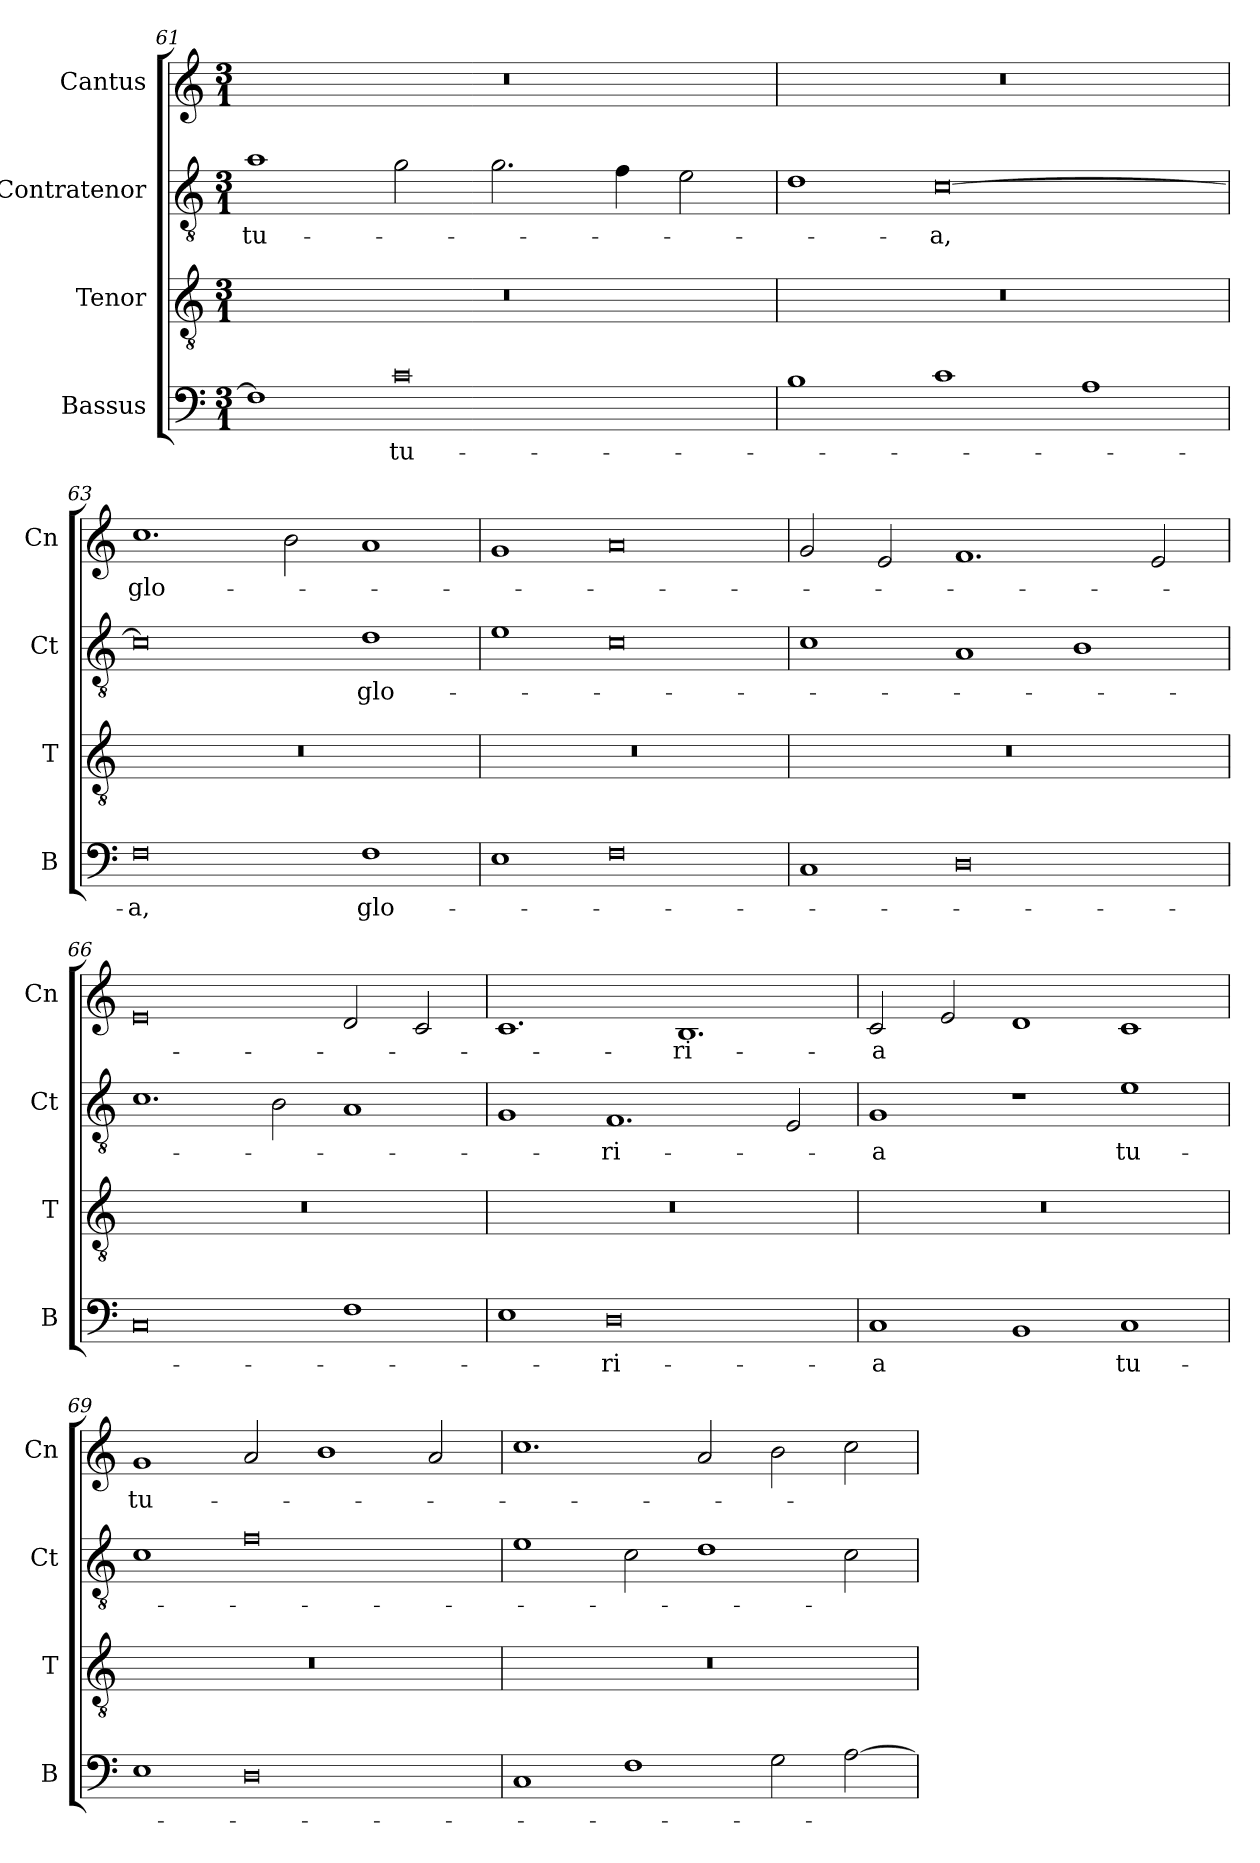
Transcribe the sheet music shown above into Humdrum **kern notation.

**kern	**text	**kern	**kern	**text	**kern	**text
*part4	*part4	*part3	*part2	*part2	*part1	*part1
*staff4	*staff4	*staff3	*staff2	*staff2	*staff1	*staff1
*I"Bassus	*	*I"Tenor	*I"Contratenor	*	*I"Cantus	*
*I'B	*	*I'T	*I'Ct	*	*I'Cn	*
*clefF4	*	*clefGv2	*clefGv2	*	*clefG2	*
*k[]	*	*k[]	*k[]	*	*k[]	*
*M3/1	*	*M3/1	*M3/1	*	*M3/1	*
=61	=61	=61	=61	=61	=61	=61
1F]	.	0.r	1a	tu-	0.r	.
0c	tu-	.	2g\	.	.	.
.	.	.	2.g\	.	.	.
.	.	.	4f\	.	.	.
.	.	.	2e\	.	.	.
=62	=62	=62	=62	=62	=62	=62
1B	.	0.r	1d	.	0.r	.
1c	.	.	[0c	-a,	.	.
1A	.	.	.	.	.	.
=63	=63	=63	=63	=63	=63	=63
0F	-a,	0.r	0c]	.	1.cc	glo-
.	.	.	.	.	2b\	.
1F	glo-	.	1d	glo-	1a	.
=64	=64	=64	=64	=64	=64	=64
1E	.	0.r	1e	.	1g	.
0F	.	.	0c	.	0a	.
=65	=65	=65	=65	=65	=65	=65
1C	.	0.r	1c	.	2g/	.
.	.	.	.	.	2e/	.
0D	.	.	1A	.	1.f	.
.	.	.	1B	.	.	.
.	.	.	.	.	2e/	.
=66	=66	=66	=66	=66	=66	=66
0C	.	0.r	1.c	.	0e	.
.	.	.	2B\	.	.	.
1F	.	.	1A	.	2d/	.
.	.	.	.	.	2c/	.
=67	=67	=67	=67	=67	=67	=67
1E	.	0.r	1G	.	1.c	.
0D	-ri-	.	1.F	-ri-	.	.
.	.	.	.	.	1.B	-ri-
.	.	.	2E/	.	.	.
=68	=68	=68	=68	=68	=68	=68
1C	-a	0.r	1G	-a	2c/	-a
.	.	.	.	.	2e/	.
1BB	.	.	1r	.	1d	.
1C	tu-	.	1e	tu-	1c	.
=69	=69	=69	=69	=69	=69	=69
1E	.	0.r	1c	.	1g	tu-
0D	.	.	0f	.	2a/	.
.	.	.	.	.	1b	.
.	.	.	.	.	2a/	.
=70	=70	=70	=70	=70	=70	=70
1C	.	0.r	1e	.	1.cc	.
1F	.	.	2c\	.	.	.
.	.	.	1d	.	2a/	.
2G\	.	.	.	.	2b\	.
[2A\	.	.	2c\	.	2cc\	.
=	=	=	=	=	=	=
*-	*-	*-	*-	*-	*-	*-
